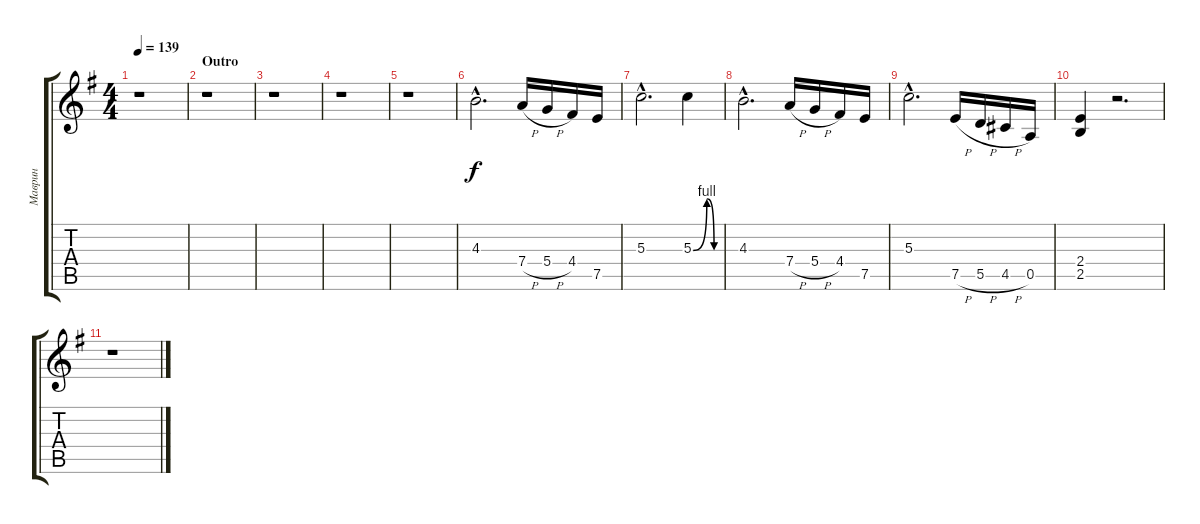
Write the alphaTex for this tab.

\track ("Маврин" "Маврин") {instrument distortionguitar}
\staff {score tabs}
\tuning (E4 B3 G3 D3 A2 E2) {hide}
\ts (4 4)
\tempo 139
\clef g2
\ks eminor
r.1{dy f} |
\section ("" "Outro")
r.1 |
r.1 |
r.1 |
r.1 |
4.3{hac}.2{d volume 10} 7.4{h}.16 5.4{h}.16 4.4.16 7.5.16 |
5.3{hac}.2{d} 5.3{be (custom 0 0 30 4 46 0 60 0)}.4 |
4.3{hac}.2{d} 7.4{h}.16 5.4{h}.16 4.4.16 7.5.16 |
5.3{hac}.2{d} 7.5{h}.16 5.5{h}.16 4.5{h}.16 0.5.16 |
(2.4 2.5).4 r.2{d} |
r.1
